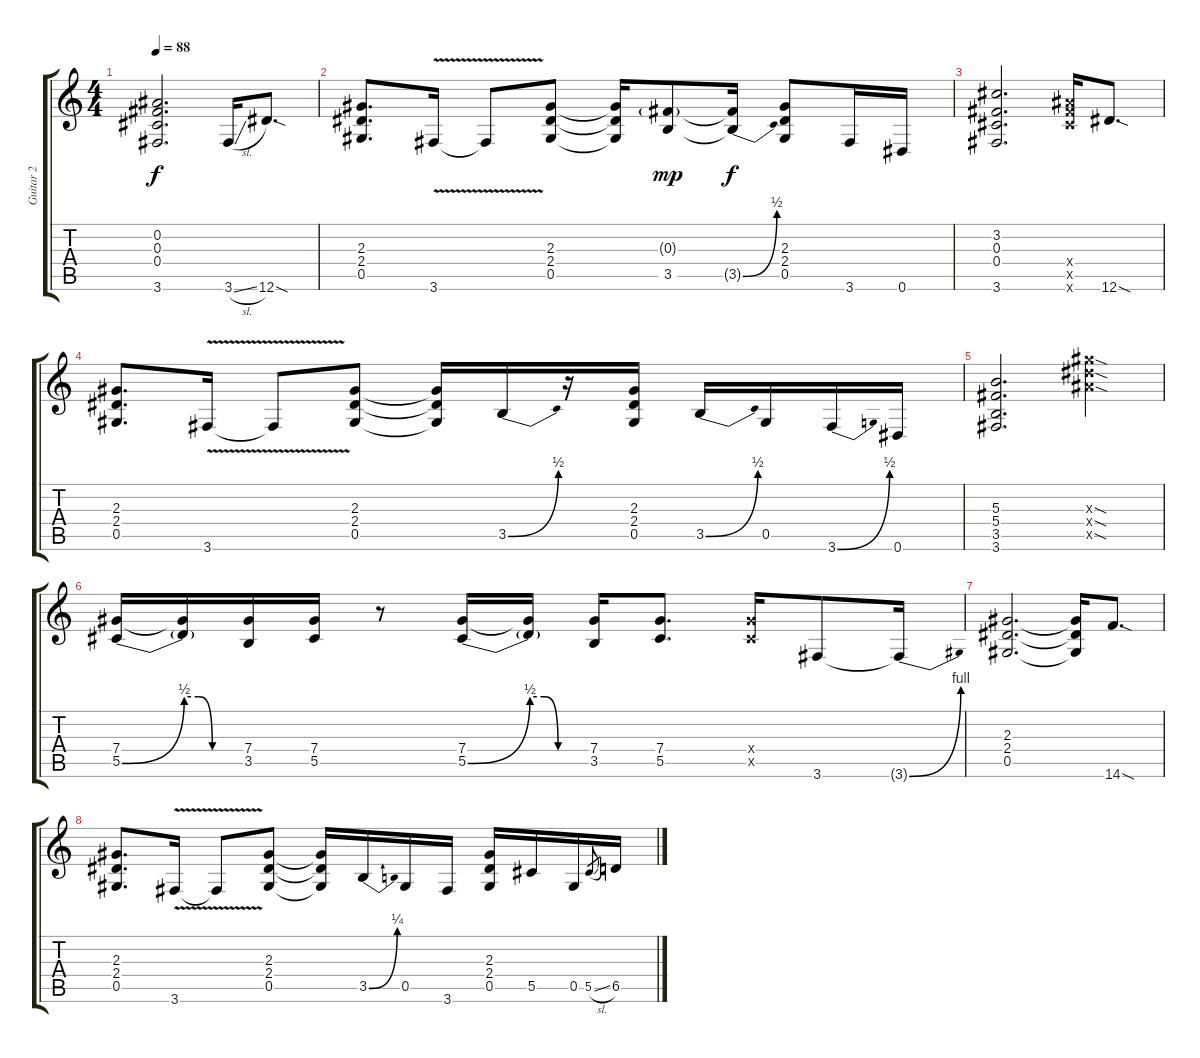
\track ("Guitar 2" "Guitar 2") {instrument overdrivenguitar}
\staff {score tabs}
\tuning (Eb4 Bb3 Gb3 Db3 Ab2 Eb2) {hide}
\ts (4 4)
\tempo 88
\clef g2
\ks c
(0.2 0.3 0.4 3.6).2{d dy f} 3.6{sl}.16 12.6{sod}.8{d} |
(2.3 2.4 0.5).8{d} 3.6{v}.16 3.6{t}.8 (2.3 2.4 0.5).8 (2.3{t} 2.4{t} 0.5{t}).16 (0.3{g} 3.5).8{dy mp} (0.3{t} 3.5{be (bend 0 0 60 2) t}).16{dy f} (2.3 2.4 0.5).8 3.6.16 0.6.16 |
(3.2 0.3 0.4 3.6).2{d} (9.4{x} 10.5{x} 10.6{x}).16 12.6{sod}.8{d} |
(2.3 2.4 0.5).8{d} 3.6{v}.16 3.6{t}.8 (2.3 2.4 0.5).8 (2.3{t} 2.4{t} 0.5{t}).16 3.5{be (bend 0 0 60 2)}.16 r.16 (2.3 2.4 0.5).16 3.5{be (bend 0 0 60 2)}.16 0.5.16 3.6{be (bend 0 0 60 2)}.16 0.6.16 |
(5.3 5.4 3.5 3.6).2{d} (14.3{sod x} 14.4{sod x} 14.5{sod x}).4 |
(7.4 5.5{be (bend 0 0 60 2)}).16 (7.4{t} 5.5{be (custom 0 2 15 2 30 0 60 0) t}).16 (7.4 3.5).16 (7.4 5.5).16 r.8 (7.4 5.5{be (bend 0 0 60 2)}).16 (7.4{t} 5.5{be (custom 0 2 15 2 30 0 60 0) t}).16 (7.4 3.5).16 (7.4 5.5).8{d} (7.4{x} 5.5{x}).16 3.6.8 3.6{be (bend 0 0 60 4) t}.16 |
(2.3 2.4 0.5).2{d} (2.3{t} 2.4{t} 0.5{t}).16 14.6{sod}.8{d} |
(2.3 2.4 0.5).8{d} 3.6{v}.16 3.6{t}.8 (2.3 2.4 0.5).8 (2.3{t} 2.4{t} 0.5{t}).16 3.5{be (bend 0 0 60 1)}.16 0.5.16 3.6.16 (2.3 2.4 0.5).16 5.5.16 0.5.16 5.5{sl}.8{gr} 6.5.16
